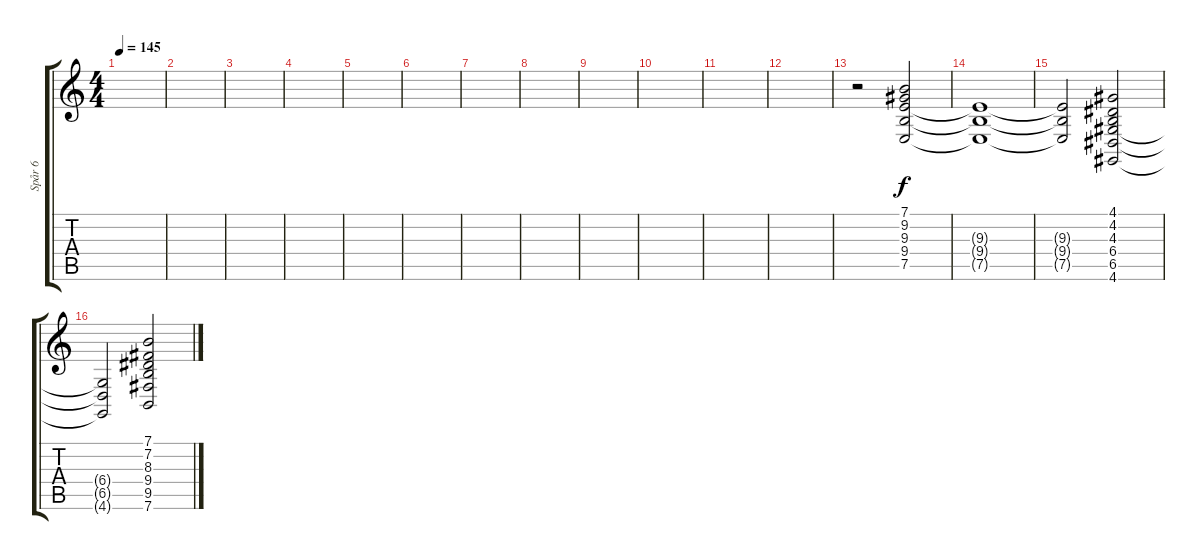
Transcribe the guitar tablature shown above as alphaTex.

\track ("Spår 6" "Spår 6") {instrument brightacousticpiano}
\staff {score tabs}
\tuning (E4 B3 G3 D3 A2 E2) {hide}
\ts (4 4)
\tempo 145
\clef g2
\ks c
|
|
|
|
|
|
|
|
|
|
|
|
r.2 (7.1 9.2 9.3 9.4 7.5).2 |
(9.3{t} 9.4{t} 7.5{t}).1 |
(9.3{t} 9.4{t} 7.5{t}).2 (4.1 4.2 4.3 6.4 6.5 4.6).2 |
(6.4{t} 6.5{t} 4.6{t}).2 (7.1 7.2 8.3 9.4 9.5 7.6).2
